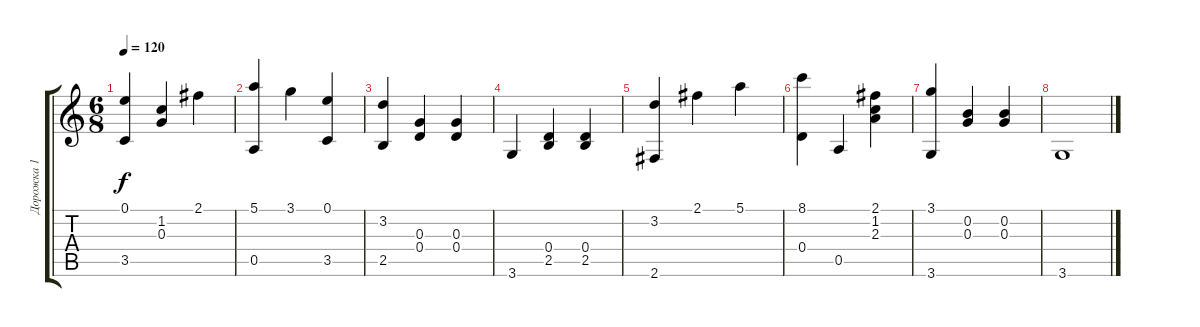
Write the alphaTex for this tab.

\track ("Дорожка 1" "Дорожка 1") {instrument acousticguitarsteel}
\staff {score tabs}
\tuning (E4 B3 G3 D3 A2 E2) {hide}
\ts (6 8)
\tempo 120
\clef g2
\ks c
(0.1 3.5).4{dy f} (1.2 0.3).4 2.1.4 |
(5.1 0.5).4 3.1.4 (0.1 3.5).4 |
(3.2 2.5).4 (0.3 0.4).4 (0.3 0.4).4 |
3.6.4 (0.4 2.5).4 (0.4 2.5).4 |
(3.2 2.6).4 2.1.4 5.1.4 |
(8.1 0.4).4 0.5.4 (2.1 1.2 2.3).4 |
(3.1 3.6).4 (0.2 0.3).4 (0.2 0.3).4 |
3.6.1
